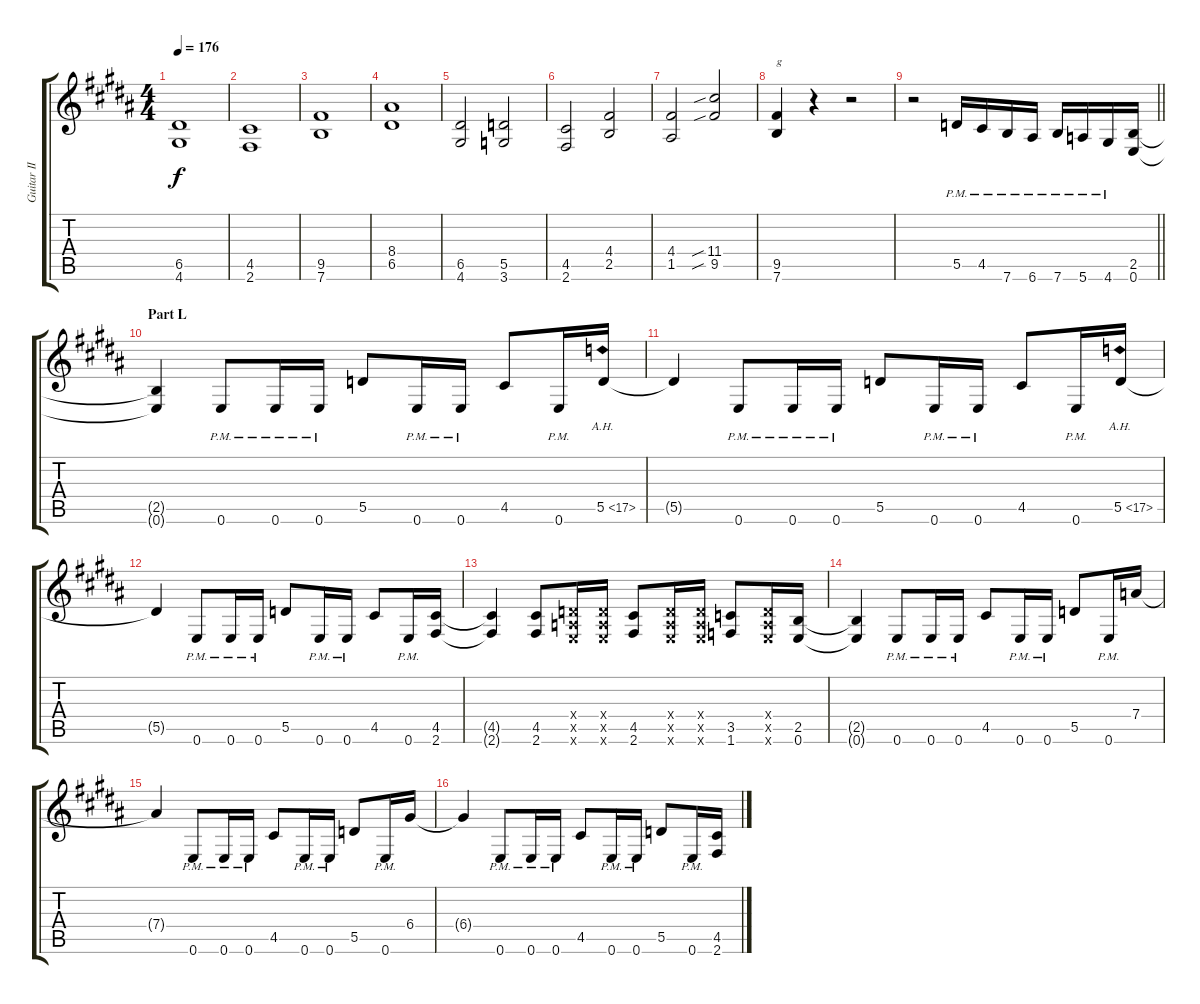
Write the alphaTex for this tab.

\track ("Guitar II (Daita)" "Guitar II ") {instrument distortionguitar}
\staff {score tabs}
\tuning (E4 B3 G3 D3 A2 E2) {hide}
\ts (4 4)
\tempo 176
\clef g2
\ks b
(6.5 4.6).1{dy f} |
(4.5 2.6).1 |
(9.5 7.6).1 |
(8.4 6.5).1 |
(6.5 4.6).2 (5.5 3.6).2 |
(4.5 2.6).2 (4.4 2.5).2 |
(4.4 1.5).2 (11.4{sib} 9.5{sib}).2 |
(9.5 7.6).4{txt "g"} r.4 r.2 |
\barLineRight lightlight
r.2 5.5{pm}.16 4.5{pm}.16 7.6{pm}.16 6.6{pm}.16 7.6{pm}.16 5.6{pm}.16 4.6{pm}.16 (2.5 0.6).16 |
\section ("" "Part L")
(2.5{t} 0.6{t}).4 0.6{pm}.8 0.6{pm}.16 0.6{pm}.16 5.5.8 0.6{pm}.16 0.6{pm}.16 4.5.8 0.6{pm}.16 5.5{ah 12}.16 |
5.5{t}.4 0.6{pm}.8 0.6{pm}.16 0.6{pm}.16 5.5.8 0.6{pm}.16 0.6{pm}.16 4.5.8 0.6{pm}.16 5.5{ah 12}.16 |
5.5{t}.4 0.6{pm}.8 0.6{pm}.16 0.6{pm}.16 5.5.8 0.6{pm}.16 0.6{pm}.16 4.5.8 0.6{pm}.16 (4.5 2.6).16 |
(4.5{t} 2.6{t}).4 (4.5 2.6).8 (0.4{x} 0.5{x} 0.6{x}).16 (0.4{x} 0.5{x} 0.6{x}).16 (4.5 2.6).8 (0.4{x} 0.5{x} 0.6{x}).16 (0.4{x} 0.5{x} 0.6{x}).16 (3.5 1.6).8 (0.4{x} 0.5{x} 0.6{x}).16 (2.5 0.6).16 |
(2.5{t} 0.6{t}).4 0.6{pm}.8 0.6{pm}.16 0.6{pm}.16 4.5.8 0.6{pm}.16 0.6{pm}.16 5.5.8 0.6{pm}.16 7.4.16 |
7.4{t}.4 0.6{pm}.8 0.6{pm}.16 0.6{pm}.16 4.5.8 0.6{pm}.16 0.6{pm}.16 5.5.8 0.6{pm}.16 6.4.16 |
6.4{t}.4 0.6{pm}.8 0.6{pm}.16 0.6{pm}.16 4.5.8 0.6{pm}.16 0.6{pm}.16 5.5.8 0.6{pm}.16 (4.5 2.6).16
